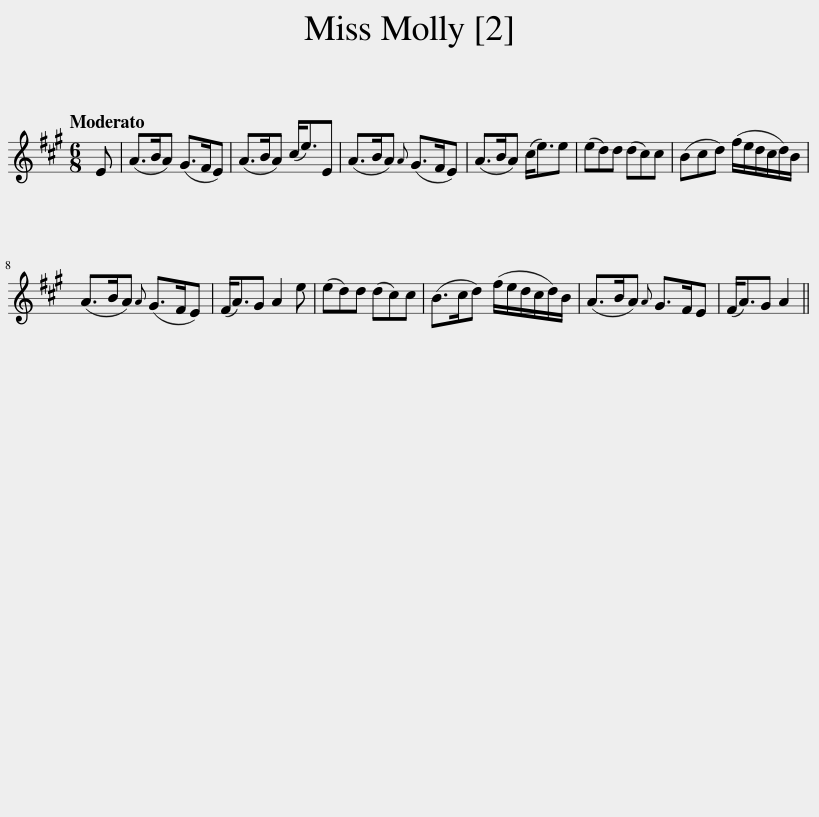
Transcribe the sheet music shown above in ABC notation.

X:1
L:1/8
Q:1/4=104
M:6/8
I:linebreak $
K:A
V:1 treble
V:1
 E | (A>BA) (G>FE) | (A>BA) (c<e)E | (A>BA){A} (G>FE) | (A>BA) (c<e)e | %5
 (ed)d (dc)c | (Bcd) (f/e/d/c/d/)B/ |$ (A>BA){A} (G>FE) | (F<A)G A2 e | (ed)d (dc)c | %10
 (B>cd) (f/e/d/c/d/)B/ | (A>BA){A} G>FE | (F<A)G A2 || %13
